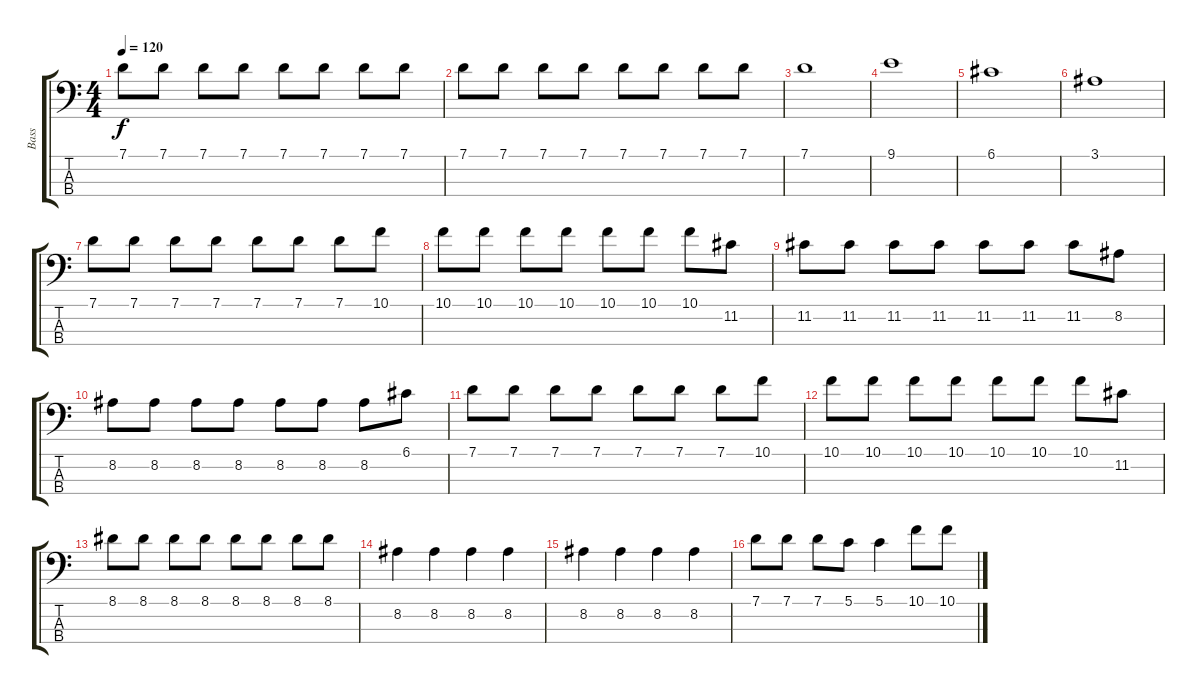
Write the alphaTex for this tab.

\track ("Bass" "Bass") {solo instrument electricbassfinger}
\staff {score tabs}
\tuning (G2 D2 A1 E1) {hide}
\ts (4 4)
\tempo 120
\clef f4
\ks c
7.1.8{dy f} 7.1.8 7.1.8 7.1.8 7.1.8 7.1.8 7.1.8 7.1.8 |
7.1.8 7.1.8 7.1.8 7.1.8 7.1.8 7.1.8 7.1.8 7.1.8 |
7.1.1 |
9.1.1 |
6.1.1 |
3.1.1 |
7.1.8 7.1.8 7.1.8 7.1.8 7.1.8 7.1.8 7.1.8 10.1.8 |
10.1.8 10.1.8 10.1.8 10.1.8 10.1.8 10.1.8 10.1.8 11.2.8 |
11.2.8 11.2.8 11.2.8 11.2.8 11.2.8 11.2.8 11.2.8 8.2.8 |
8.2.8 8.2.8 8.2.8 8.2.8 8.2.8 8.2.8 8.2.8 6.1.8 |
7.1.8 7.1.8 7.1.8 7.1.8 7.1.8 7.1.8 7.1.8 10.1.8 |
10.1.8 10.1.8 10.1.8 10.1.8 10.1.8 10.1.8 10.1.8 11.2.8 |
8.1.8 8.1.8 8.1.8 8.1.8 8.1.8 8.1.8 8.1.8 8.1.8 |
8.2.4 8.2.4 8.2.4 8.2.4 |
8.2.4 8.2.4 8.2.4 8.2.4 |
7.1.8 7.1.8 7.1.8 5.1.8 5.1.4 10.1.8 10.1.8
